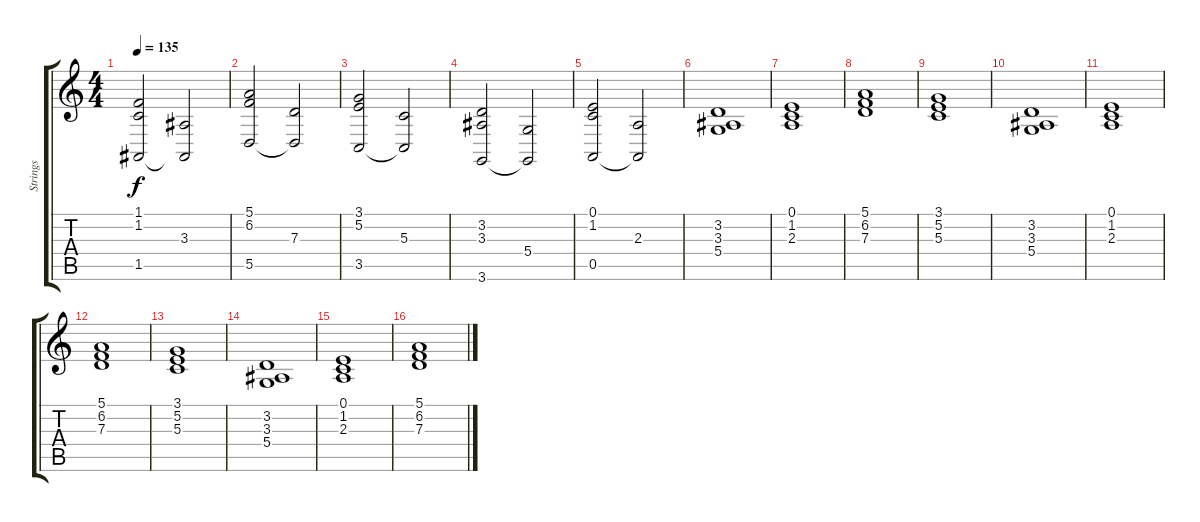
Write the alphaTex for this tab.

\track ("Strings" "Strings") {instrument stringensemble1}
\staff {score tabs}
\tuning (E4 B3 G3 D3 A2 E2) {hide}
\ts (4 4)
\tempo 135
\clef g2
\ks c
(1.1 1.2 1.5).2{dy f} (3.3 1.5{t}).2 |
(5.1 6.2 5.5).2{instrument synthstrings2} (7.3 5.5{t}).2 |
(3.1 5.2 3.5).2 (5.3 3.5{t}).2 |
(3.2 3.3 3.6).2 (5.4 3.6{t}).2 |
(0.1 1.2 0.5).2 (2.3 0.5{t}).2 |
(3.2 3.3 5.4).1 |
(0.1 1.2 2.3).1 |
(5.1 6.2 7.3).1 |
(3.1 5.2 5.3).1 |
(3.2 3.3 5.4).1 |
(0.1 1.2 2.3).1 |
(5.1 6.2 7.3).1 |
(3.1 5.2 5.3).1 |
(3.2 3.3 5.4).1 |
(0.1 1.2 2.3).1 |
(5.1 6.2 7.3).1
